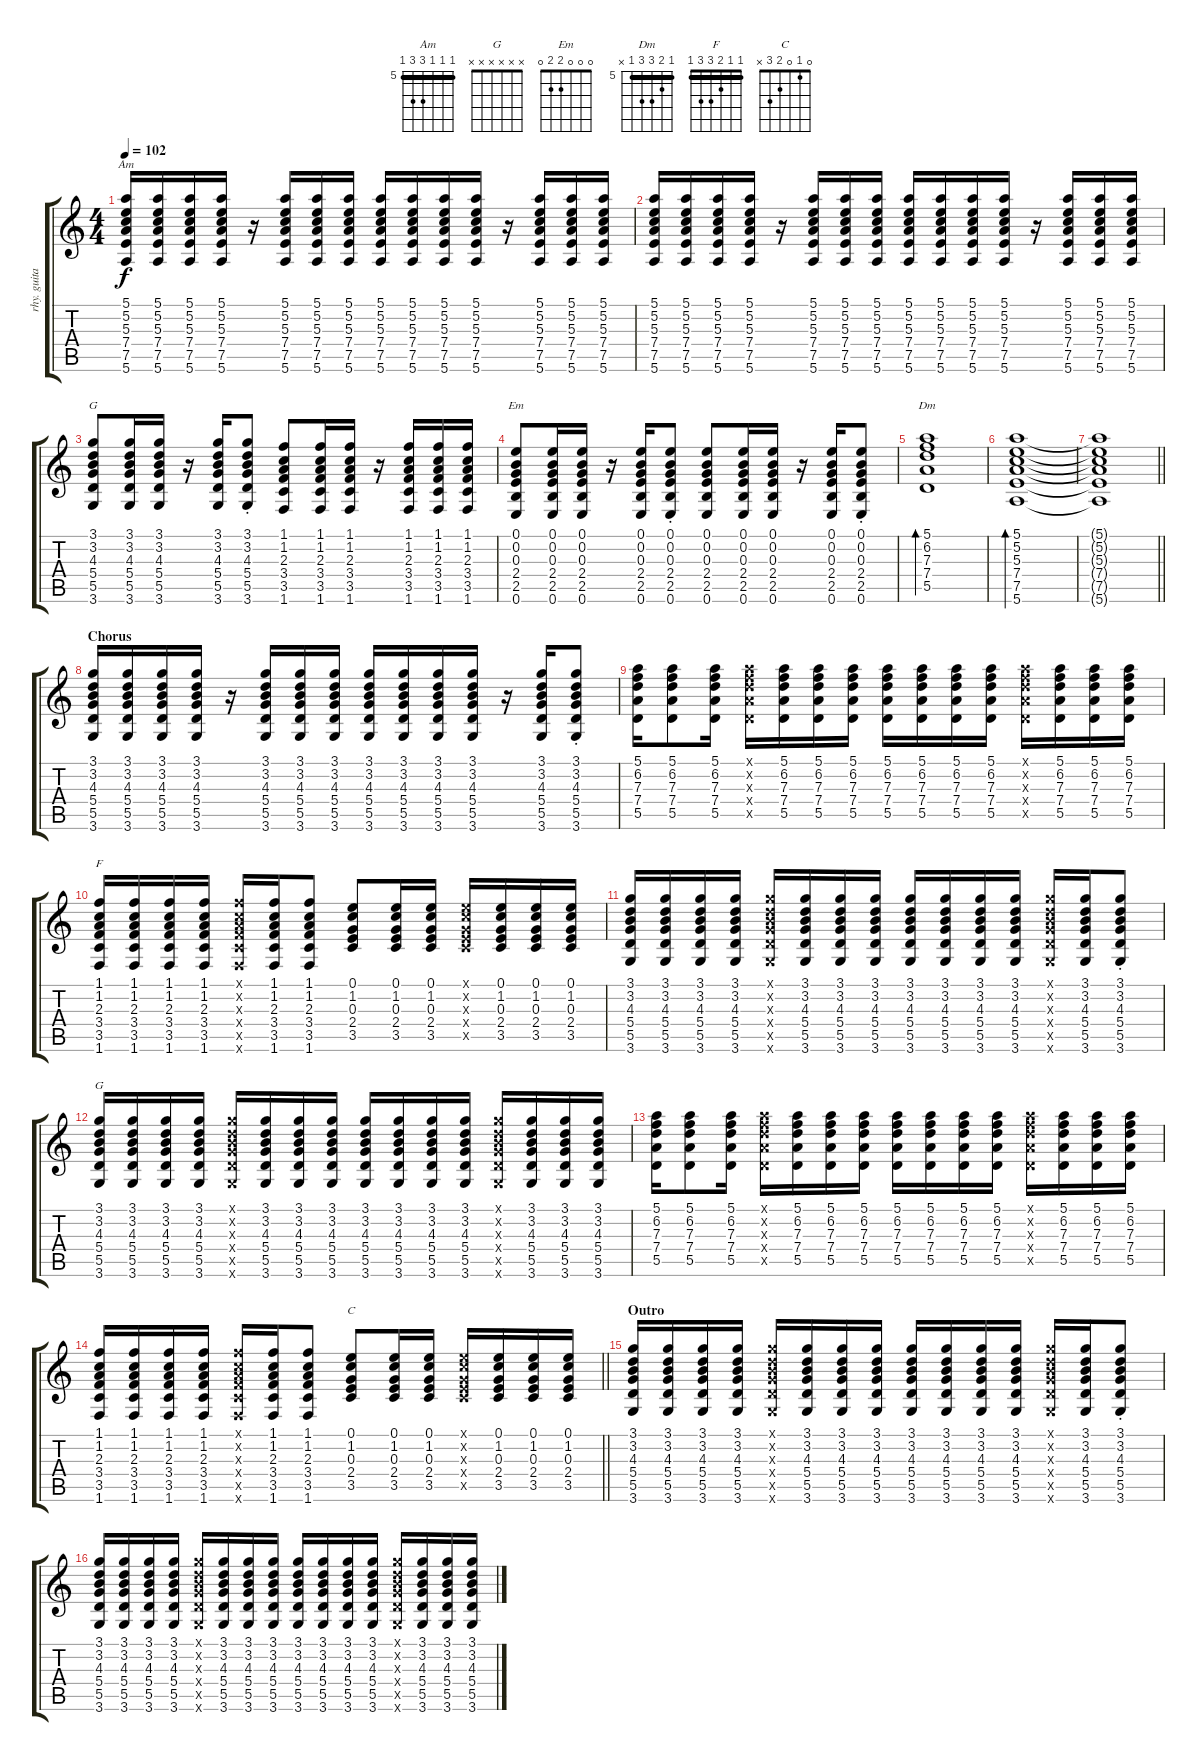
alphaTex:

\track ("rhy. guitar" "rhy. guita") {instrument acousticguitarsteel}
\staff {score tabs}
\tuning (E4 B3 G3 D3 A2 E2) {hide}
\chord ("Am" 5 5 5 7 7 5) {firstfret 5 barre 5}
\chord ("G" 3 3 4 5 5 3) {barre 3}
\chord ("Em" 0 0 0 2 2 0)
\chord ("Dm" 5 6 7 7 5 x) {firstfret 5 barre 5}
\chord ("F" 1 1 2 3 3 1) {barre 1}
\chord ("G" x x x x x x)
\chord ("C" 0 1 0 2 3 x)
\ts (4 4)
\tempo 102
\clef g2
\ks aminor
(5.1 5.2 5.3 7.4 7.5 5.6).16{ch "Am" dy f} (5.1 5.2 5.3 7.4 7.5 5.6).16 (5.1 5.2 5.3 7.4 7.5 5.6).16 (5.1 5.2 5.3 7.4 7.5 5.6).16 r.16 (5.1 5.2 5.3 7.4 7.5 5.6).16 (5.1 5.2 5.3 7.4 7.5 5.6).16 (5.1 5.2 5.3 7.4 7.5 5.6).16 (5.1 5.2 5.3 7.4 7.5 5.6).16 (5.1 5.2 5.3 7.4 7.5 5.6).16 (5.1 5.2 5.3 7.4 7.5 5.6).16 (5.1 5.2 5.3 7.4 7.5 5.6).16 r.16 (5.1 5.2 5.3 7.4 7.5 5.6).16 (5.1 5.2 5.3 7.4 7.5 5.6).16 (5.1 5.2 5.3 7.4 7.5 5.6).16 |
(5.1 5.2 5.3 7.4 7.5 5.6).16 (5.1 5.2 5.3 7.4 7.5 5.6).16 (5.1 5.2 5.3 7.4 7.5 5.6).16 (5.1 5.2 5.3 7.4 7.5 5.6).16 r.16 (5.1 5.2 5.3 7.4 7.5 5.6).16 (5.1 5.2 5.3 7.4 7.5 5.6).16 (5.1 5.2 5.3 7.4 7.5 5.6).16 (5.1 5.2 5.3 7.4 7.5 5.6).16 (5.1 5.2 5.3 7.4 7.5 5.6).16 (5.1 5.2 5.3 7.4 7.5 5.6).16 (5.1 5.2 5.3 7.4 7.5 5.6).16 r.16 (5.1 5.2 5.3 7.4 7.5 5.6).16 (5.1 5.2 5.3 7.4 7.5 5.6).16 (5.1 5.2 5.3 7.4 7.5 5.6).16 |
(3.1 3.2 4.3 5.4 5.5 3.6).8{ch "G"} (3.1 3.2 4.3 5.4 5.5 3.6).16 (3.1 3.2 4.3 5.4 5.5 3.6).16 r.16 (3.1 3.2 4.3 5.4 5.5 3.6).16 (3.1{st} 3.2{st} 4.3{st} 5.4{st} 5.5{st} 3.6{st}).8 (1.1 1.2 2.3 3.4 3.5 1.6).8 (1.1 1.2 2.3 3.4 3.5 1.6).16 (1.1 1.2 2.3 3.4 3.5 1.6).16 r.16 (1.1 1.2 2.3 3.4 3.5 1.6).16 (1.1 1.2 2.3 3.4 3.5 1.6).16 (1.1 1.2 2.3 3.4 3.5 1.6).16 |
(0.1 0.2 0.3 2.4 2.5 0.6).8{ch "Em"} (0.1 0.2 0.3 2.4 2.5 0.6).16 (0.1 0.2 0.3 2.4 2.5 0.6).16 r.16 (0.1 0.2 0.3 2.4 2.5 0.6).16 (0.1{st} 0.2{st} 0.3{st} 2.4{st} 2.5{st} 0.6{st}).8 (0.1 0.2 0.3 2.4 2.5 0.6).8 (0.1 0.2 0.3 2.4 2.5 0.6).16 (0.1 0.2 0.3 2.4 2.5 0.6).16 r.16 (0.1 0.2 0.3 2.4 2.5 0.6).16 (0.1{st} 0.2{st} 0.3{st} 2.4{st} 2.5{st} 0.6{st}).8 |
(5.1 6.2 7.3 7.4 5.5).1{bd 240 ch "Dm"} |
(5.1 5.2 5.3 7.4 7.5 5.6).1{bd 240} |
\barLineRight lightlight
(5.1{t} 5.2{t} 5.3{t} 7.4{t} 7.5{t} 5.6{t}).1 |
\section ("" "Chorus")
(3.1 3.2 4.3 5.4 5.5 3.6).16 (3.1 3.2 4.3 5.4 5.5 3.6).16 (3.1 3.2 4.3 5.4 5.5 3.6).16 (3.1 3.2 4.3 5.4 5.5 3.6).16 r.16 (3.1 3.2 4.3 5.4 5.5 3.6).16 (3.1 3.2 4.3 5.4 5.5 3.6).16 (3.1 3.2 4.3 5.4 5.5 3.6).16 (3.1 3.2 4.3 5.4 5.5 3.6).16 (3.1 3.2 4.3 5.4 5.5 3.6).16 (3.1 3.2 4.3 5.4 5.5 3.6).16 (3.1 3.2 4.3 5.4 5.5 3.6).16 r.16 (3.1 3.2 4.3 5.4 5.5 3.6).16 (3.1{st} 3.2{st} 4.3{st} 5.4{st} 5.5{st} 3.6{st}).8 |
(5.1 6.2 7.3 7.4 5.5).16 (5.1 6.2 7.3 7.4 5.5).8 (5.1 6.2 7.3 7.4 5.5).16 (5.1{x} 6.2{x} 7.3{x} 7.4{x} 5.5{x}).16 (5.1 6.2 7.3 7.4 5.5).16 (5.1 6.2 7.3 7.4 5.5).16 (5.1 6.2 7.3 7.4 5.5).16 (5.1 6.2 7.3 7.4 5.5).16 (5.1 6.2 7.3 7.4 5.5).16 (5.1 6.2 7.3 7.4 5.5).16 (5.1 6.2 7.3 7.4 5.5).16 (5.1{x} 6.2{x} 7.3{x} 7.4{x} 5.5{x}).16 (5.1 6.2 7.3 7.4 5.5).16 (5.1 6.2 7.3 7.4 5.5).16 (5.1 6.2 7.3 7.4 5.5).16 |
(1.1 1.2 2.3 3.4 3.5 1.6).16{ch "F"} (1.1 1.2 2.3 3.4 3.5 1.6).16 (1.1 1.2 2.3 3.4 3.5 1.6).16 (1.1 1.2 2.3 3.4 3.5 1.6).16 (1.1{x} 1.2{x} 2.3{x} 3.4{x} 3.5{x} 1.6{x}).16 (1.1 1.2 2.3 3.4 3.5 1.6).16 (1.1 1.2 2.3 3.4 3.5 1.6).8 (0.1 1.2 0.3 2.4 3.5).8 (0.1 1.2 0.3 2.4 3.5).16 (0.1 1.2 0.3 2.4 3.5).16 (0.1{x} 1.2{x} 0.3{x} 2.4{x} 3.5{x}).16 (0.1 1.2 0.3 2.4 3.5).16 (0.1 1.2 0.3 2.4 3.5).16 (0.1 1.2 0.3 2.4 3.5).16 |
(3.1 3.2 4.3 5.4 5.5 3.6).16 (3.1 3.2 4.3 5.4 5.5 3.6).16 (3.1 3.2 4.3 5.4 5.5 3.6).16 (3.1 3.2 4.3 5.4 5.5 3.6).16 (3.1{x} 3.2{x} 4.3{x} 5.4{x} 5.5{x} 3.6{x}).16 (3.1 3.2 4.3 5.4 5.5 3.6).16 (3.1 3.2 4.3 5.4 5.5 3.6).16 (3.1 3.2 4.3 5.4 5.5 3.6).16 (3.1 3.2 4.3 5.4 5.5 3.6).16 (3.1 3.2 4.3 5.4 5.5 3.6).16 (3.1 3.2 4.3 5.4 5.5 3.6).16 (3.1 3.2 4.3 5.4 5.5 3.6).16 (3.1{x} 3.2{x} 4.3{x} 5.4{x} 5.5{x} 3.6{x}).16 (3.1 3.2 4.3 5.4 5.5 3.6).16 (3.1{st} 3.2{st} 4.3{st} 5.4{st} 5.5{st} 3.6{st}).8 |
(3.1 3.2 4.3 5.4 5.5 3.6).16{ch "G"} (3.1 3.2 4.3 5.4 5.5 3.6).16 (3.1 3.2 4.3 5.4 5.5 3.6).16 (3.1 3.2 4.3 5.4 5.5 3.6).16 (3.1{x} 3.2{x} 4.3{x} 5.4{x} 5.5{x} 3.6{x}).16 (3.1 3.2 4.3 5.4 5.5 3.6).16 (3.1 3.2 4.3 5.4 5.5 3.6).16 (3.1 3.2 4.3 5.4 5.5 3.6).16 (3.1 3.2 4.3 5.4 5.5 3.6).16 (3.1 3.2 4.3 5.4 5.5 3.6).16 (3.1 3.2 4.3 5.4 5.5 3.6).16 (3.1 3.2 4.3 5.4 5.5 3.6).16 (3.1{x} 3.2{x} 4.3{x} 5.4{x} 5.5{x} 3.6{x}).16 (3.1 3.2 4.3 5.4 5.5 3.6).16 (3.1 3.2 4.3 5.4 5.5 3.6).16 (3.1 3.2 4.3 5.4 5.5 3.6).16 |
(5.1 6.2 7.3 7.4 5.5).16 (5.1 6.2 7.3 7.4 5.5).8 (5.1 6.2 7.3 7.4 5.5).16 (5.1{x} 6.2{x} 7.3{x} 7.4{x} 5.5{x}).16 (5.1 6.2 7.3 7.4 5.5).16 (5.1 6.2 7.3 7.4 5.5).16 (5.1 6.2 7.3 7.4 5.5).16 (5.1 6.2 7.3 7.4 5.5).16 (5.1 6.2 7.3 7.4 5.5).16 (5.1 6.2 7.3 7.4 5.5).16 (5.1 6.2 7.3 7.4 5.5).16 (5.1{x} 6.2{x} 7.3{x} 7.4{x} 5.5{x}).16 (5.1 6.2 7.3 7.4 5.5).16 (5.1 6.2 7.3 7.4 5.5).16 (5.1 6.2 7.3 7.4 5.5).16 |
\barLineRight lightlight
(1.1 1.2 2.3 3.4 3.5 1.6).16 (1.1 1.2 2.3 3.4 3.5 1.6).16 (1.1 1.2 2.3 3.4 3.5 1.6).16 (1.1 1.2 2.3 3.4 3.5 1.6).16 (1.1{x} 1.2{x} 2.3{x} 3.4{x} 3.5{x} 1.6{x}).16 (1.1 1.2 2.3 3.4 3.5 1.6).16 (1.1 1.2 2.3 3.4 3.5 1.6).8 (0.1 1.2 0.3 2.4 3.5).8{ch "C"} (0.1 1.2 0.3 2.4 3.5).16 (0.1 1.2 0.3 2.4 3.5).16 (0.1{x} 1.2{x} 0.3{x} 2.4{x} 3.5{x}).16 (0.1 1.2 0.3 2.4 3.5).16 (0.1 1.2 0.3 2.4 3.5).16 (0.1 1.2 0.3 2.4 3.5).16 |
\section ("" "Outro")
(3.1 3.2 4.3 5.4 5.5 3.6).16 (3.1 3.2 4.3 5.4 5.5 3.6).16 (3.1 3.2 4.3 5.4 5.5 3.6).16 (3.1 3.2 4.3 5.4 5.5 3.6).16 (3.1{x} 3.2{x} 4.3{x} 5.4{x} 5.5{x} 3.6{x}).16 (3.1 3.2 4.3 5.4 5.5 3.6).16 (3.1 3.2 4.3 5.4 5.5 3.6).16 (3.1 3.2 4.3 5.4 5.5 3.6).16 (3.1 3.2 4.3 5.4 5.5 3.6).16 (3.1 3.2 4.3 5.4 5.5 3.6).16 (3.1 3.2 4.3 5.4 5.5 3.6).16 (3.1 3.2 4.3 5.4 5.5 3.6).16 (3.1{x} 3.2{x} 4.3{x} 5.4{x} 5.5{x} 3.6{x}).16 (3.1 3.2 4.3 5.4 5.5 3.6).16 (3.1{st} 3.2{st} 4.3{st} 5.4{st} 5.5{st} 3.6{st}).8 |
(3.1 3.2 4.3 5.4 5.5 3.6).16 (3.1 3.2 4.3 5.4 5.5 3.6).16 (3.1 3.2 4.3 5.4 5.5 3.6).16 (3.1 3.2 4.3 5.4 5.5 3.6).16 (3.1{x} 3.2{x} 4.3{x} 5.4{x} 5.5{x} 3.6{x}).16 (3.1 3.2 4.3 5.4 5.5 3.6).16 (3.1 3.2 4.3 5.4 5.5 3.6).16 (3.1 3.2 4.3 5.4 5.5 3.6).16 (3.1 3.2 4.3 5.4 5.5 3.6).16 (3.1 3.2 4.3 5.4 5.5 3.6).16 (3.1 3.2 4.3 5.4 5.5 3.6).16 (3.1 3.2 4.3 5.4 5.5 3.6).16 (3.1{x} 3.2{x} 4.3{x} 5.4{x} 5.5{x} 3.6{x}).16 (3.1 3.2 4.3 5.4 5.5 3.6).16 (3.1 3.2 4.3 5.4 5.5 3.6).16 (3.1 3.2 4.3 5.4 5.5 3.6).16
